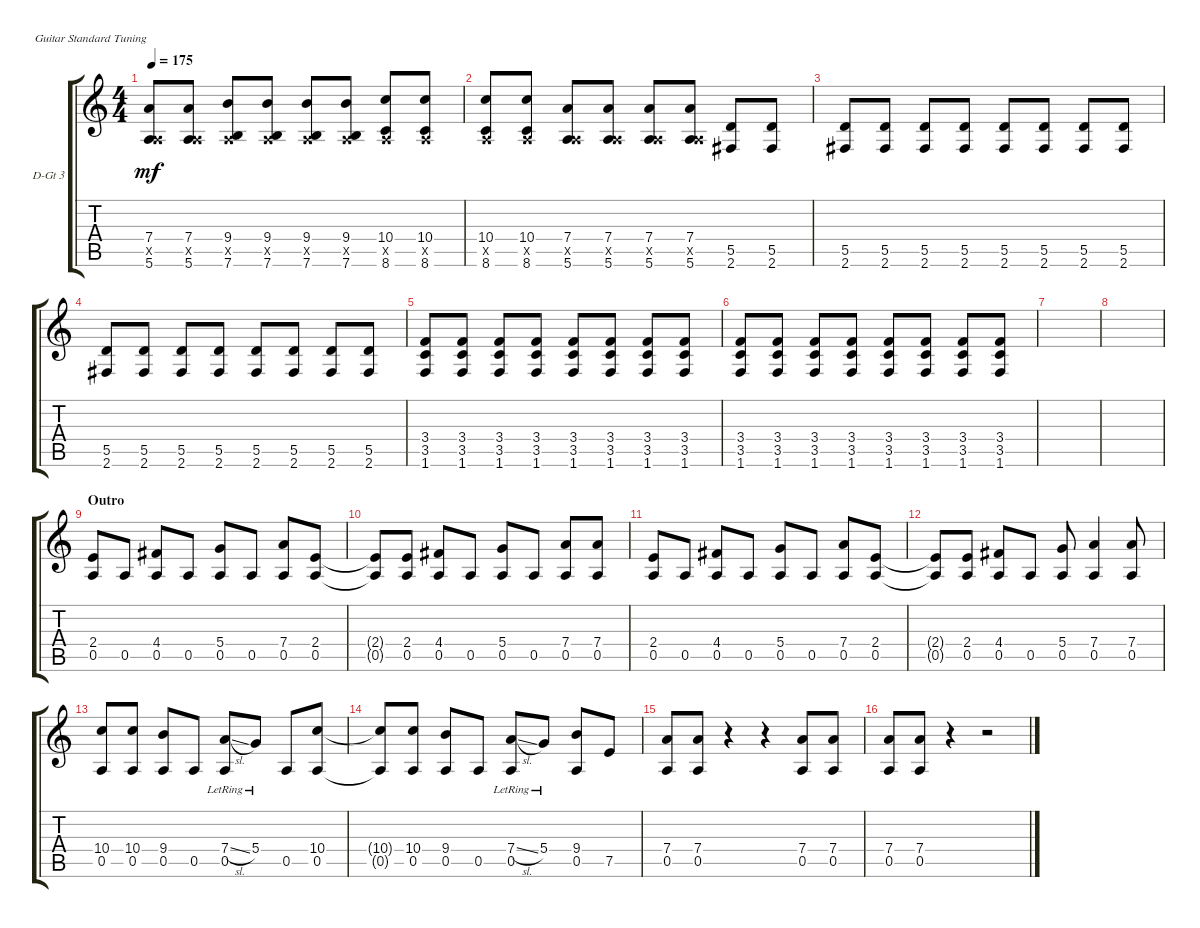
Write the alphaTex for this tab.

\defaultSystemsLayout 4
\bracketExtendMode groupsimilarinstruments
\firstSystemTrackNameOrientation horizontal
\otherSystemsTrackNameOrientation horizontal
\track ("Distortion Guitar 3" "D-Gt 3") {instrument distortionguitar}
\staff {score tabs}
\tuning (E4 B3 G3 D3 A2 E2)
\ts (4 4)
\tempo 175
\clef g2
\scale
0.333333
\ks c
(5.6 0.5{x} 7.4).8{dy mf} (5.6 0.5{x} 7.4).8 (7.6 0.5{x} 9.4).8 (7.6 0.5{x} 9.4).8 (7.6 0.5{x} 9.4).8 (7.6 0.5{x} 9.4).8 (8.6 0.5{x} 10.4).8 (8.6 0.5{x} 10.4).8 |
\scale
0.333333 (8.6 0.5{x} 10.4).8 (8.6 0.5{x} 10.4).8 (5.6 0.5{x} 7.4).8 (5.6 0.5{x} 7.4).8 (5.6 0.5{x} 7.4).8 (5.6 0.5{x} 7.4).8 (2.6 5.5).8 (2.6 5.5).8 |
\scale
0.333333 (2.6 5.5).8 (2.6 5.5).8 (2.6 5.5).8 (2.6 5.5).8 (2.6 5.5).8 (2.6 5.5).8 (2.6 5.5).8 (2.6 5.5).8 |
\scale
0.333333 (2.6 5.5).8 (2.6 5.5).8 (2.6 5.5).8 (2.6 5.5).8 (2.6 5.5).8 (2.6 5.5).8 (2.6 5.5).8 (2.6 5.5).8 |
\scale
0.333333 (1.6 3.4 3.5).8 (1.6 3.4 3.5).8 (1.6 3.4 3.5).8 (1.6 3.4 3.5).8 (1.6 3.4 3.5).8 (1.6 3.4 3.5).8 (1.6 3.4 3.5).8 (1.6 3.4 3.5).8 |
\scale
0.333333 (1.6 3.4 3.5).8 (1.6 3.4 3.5).8 (1.6 3.4 3.5).8 (1.6 3.4 3.5).8 (1.6 3.4 3.5).8 (1.6 3.4 3.5).8 (1.6 3.4 3.5).8 (1.6 3.4 3.5).8 |
\scale
0.333333 |
\scale
0.333333 |
\section ("" "Outro")
\scale
0.333333 (0.5 2.4).8 0.5.8 (0.5 4.4).8 0.5.8 (0.5 5.4).8 0.5.8 (0.5 7.4).8 (0.5 2.4).8 |
\scale
0.333333 (0.5{t} 2.4{t}).8 (0.5 2.4).8 (0.5 4.4).8 0.5.8 (0.5 5.4).8 0.5.8 (0.5 7.4).8 (7.4 0.5).8 |
\scale
0.333333 (0.5 2.4).8 0.5.8 (0.5 4.4).8 0.5.8 (0.5 5.4).8 0.5.8 (0.5 7.4).8 (0.5 2.4).8 |
\scale
0.333333 (0.5{t} 2.4{t}).8 (0.5 2.4).8 (0.5 4.4).8 0.5.8 (0.5 5.4).8 (0.5 7.4).4 (7.4 0.5).8 |
\scale
0.333333 (0.5 10.4).8 (10.4 0.5).8 (0.5 9.4).8 0.5.8 (0.5{lr} 7.4{sl lr}).8 5.4{lr}.8 0.5.8 (0.5 10.4).8 |
(0.5{t} 10.4{t}).8 (10.4 0.5).8 (0.5 9.4).8 0.5.8 (0.5{lr} 7.4{sl lr}).8 5.4{lr}.8 (0.5 9.4).8 7.5.8 |
(0.5 7.4).8 (7.4 0.5).8 r.4 r.4 (0.5 7.4).8 (0.5 7.4).8 |
(7.4 0.5).8 (7.4 0.5).8 r.4 r.2
